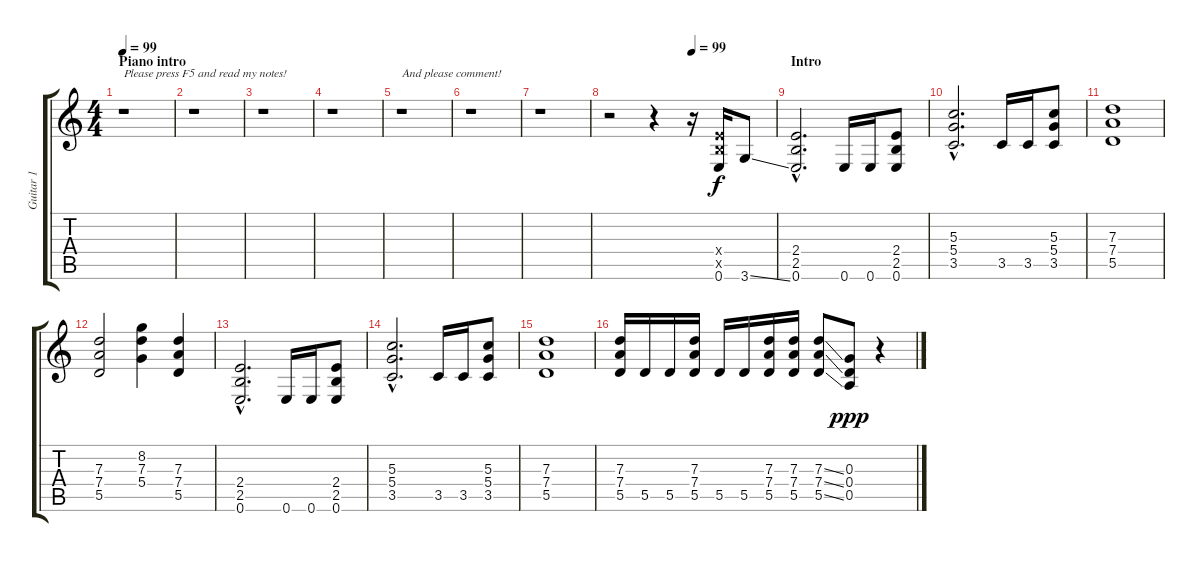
\track ("Guitar 1" "Guitar 1") {instrument distortionguitar}
\staff {score tabs}
\tuning (E4 B3 G3 D3 A2 E2) {hide}
\ts (4 4)
\section ("" "Piano intro")
\tempo 99
\tempo 90
\tempo 99
\clef g2
\ks c
r.1{txt "Please press F5 and read my notes!" dy f instrument distortionguitar} |
r.1 |
r.1 |
r.1 |
r.1{txt "And please comment!"} |
r.1 |
r.1 |
\tempo (99 0.5)
r.2{txt ""} r.4 r.16 (2.4{x} 2.5{x} 0.6).16 3.6{ss}.8 |
\section ("" "Intro")
(2.4{hac} 2.5{hac} 0.6{hac}).2{d} 0.6.16 0.6.16 (2.4 2.5 0.6).8 |
(5.3{hac} 5.4{hac} 3.5{hac}).2{d} 3.5.16 3.5.16 (5.3 5.4 3.5).8 |
(7.3 7.4 5.5).1 |
(7.3 7.4 5.5).2 (8.2 7.3 5.4).4 (7.3 7.4 5.5).4 |
(2.4{hac} 2.5{hac} 0.6{hac}).2{d} 0.6.16 0.6.16 (2.4 2.5 0.6).8 |
(5.3{hac} 5.4{hac} 3.5{hac}).2{d} 3.5.16 3.5.16 (5.3 5.4 3.5).8 |
(7.3 7.4 5.5).1 |
(7.3 7.4 5.5).16 5.5.16 5.5.16 (7.3 7.4 5.5).16 5.5.16 5.5.16 (7.3 7.4 5.5).16 (7.3 7.4 5.5).16 (7.3{ss} 7.4{ss} 5.5{ss}).8 (0.3 0.4 0.5).8{dy ppp} r.4
